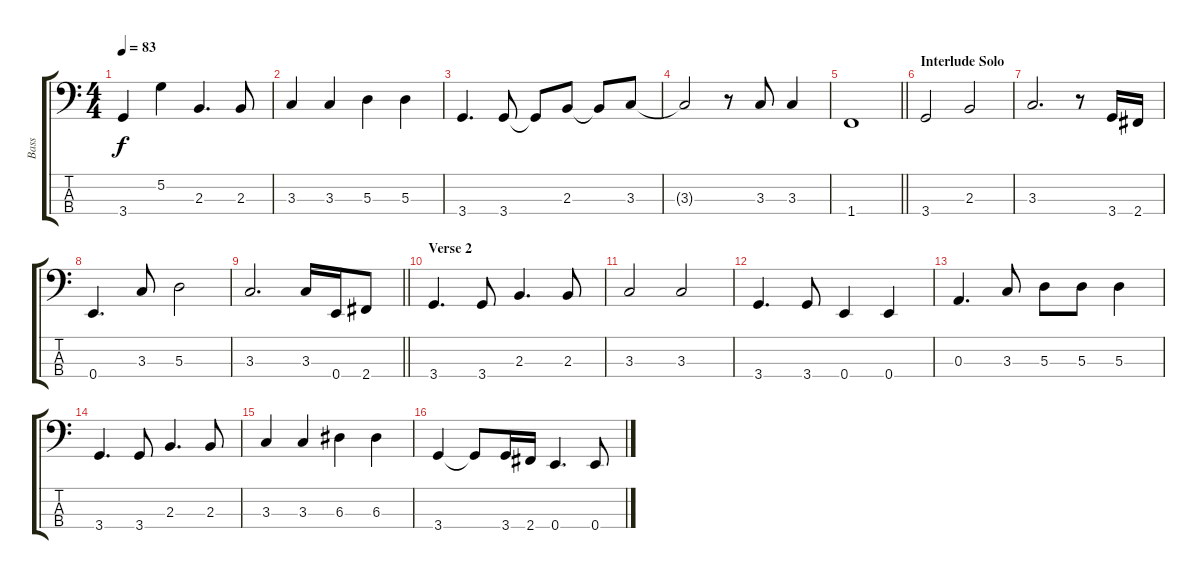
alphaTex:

\track ("Bass" "Bass") {instrument electricbassfinger}
\staff {score tabs}
\tuning (G2 D2 A1 E1) {hide}
\ts (4 4)
\tempo 83
\clef f4
\ks c
3.4.4{dy f} 5.2.4 2.3.4{d} 2.3.8 |
3.3.4 3.3.4 5.3.4 5.3.4 |
3.4.4{d} 3.4.8 3.4{t}.8 2.3.8 2.3{t}.8 3.3.8 |
3.3{t}.2 r.8 3.3.8 3.3.4 |
\barLineRight lightlight
1.4.1 |
\section ("" "Interlude Solo")
3.4.2 2.3.2 |
3.3.2{d} r.8 3.4.16 2.4.16 |
0.4.4{d} 3.3.8 5.3.2 |
\barLineRight lightlight
3.3.2{d} 3.3.16 0.4.16 2.4.8 |
\section ("" "Verse 2")
3.4.4{d} 3.4.8 2.3.4{d} 2.3.8 |
3.3.2 3.3.2 |
3.4.4{d} 3.4.8 0.4.4 0.4.4 |
0.3.4{d} 3.3.8 5.3.8 5.3.8 5.3.4 |
3.4.4{d} 3.4.8 2.3.4{d} 2.3.8 |
3.3.4 3.3.4 6.3.4 6.3.4 |
3.4.4 3.4{t}.8 3.4.16 2.4.16 0.4.4{d} 0.4.8
